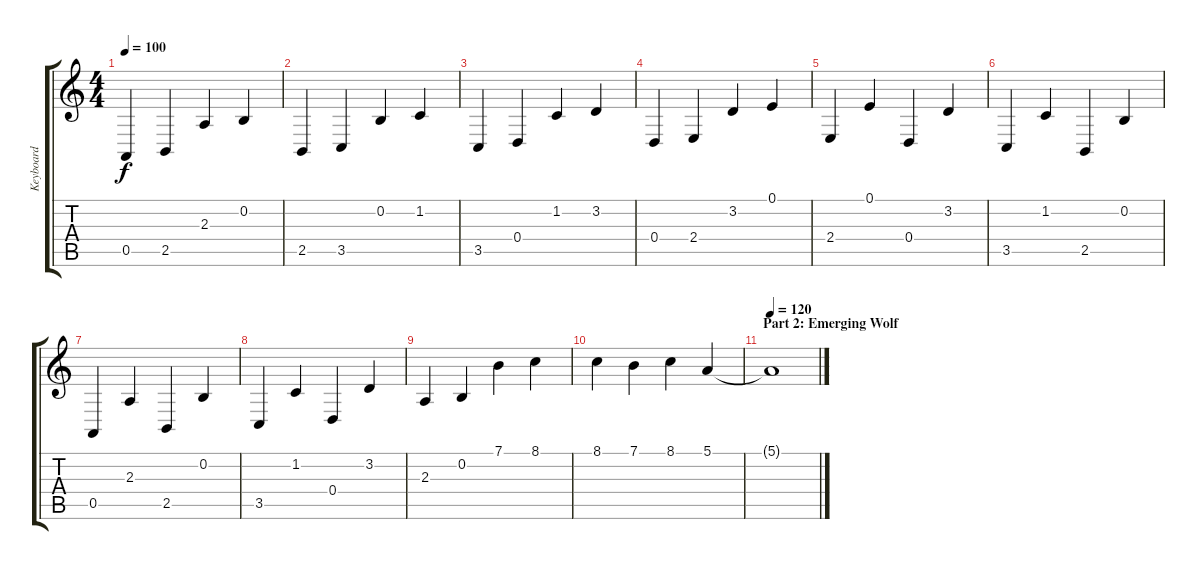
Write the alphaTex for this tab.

\track ("Keyboard" "Keyboard") {instrument brightacousticpiano}
\staff {score tabs}
\tuning (E4 B3 G3 D3 A2 E2) {hide}
\ts (4 4)
\tempo 100
\clef g2
\ks c
0.5.4{dy f} 2.5.4 2.3.4 0.2.4 |
2.5.4 3.5.4 0.2.4 1.2.4 |
3.5.4 0.4.4 1.2.4 3.2.4 |
0.4.4 2.4.4 3.2.4 0.1.4 |
2.4.4 0.1.4 0.4.4 3.2.4 |
3.5.4 1.2.4 2.5.4 0.2.4 |
0.5.4 2.3.4 2.5.4 0.2.4 |
3.5.4 1.2.4 0.4.4 3.2.4 |
2.3.4 0.2.4 7.1.4 8.1.4 |
8.1.4 7.1.4 8.1.4 5.1.4 |
\section ("" "Part 2: Emerging Wolf")
\tempo 120
5.1{t}.1
